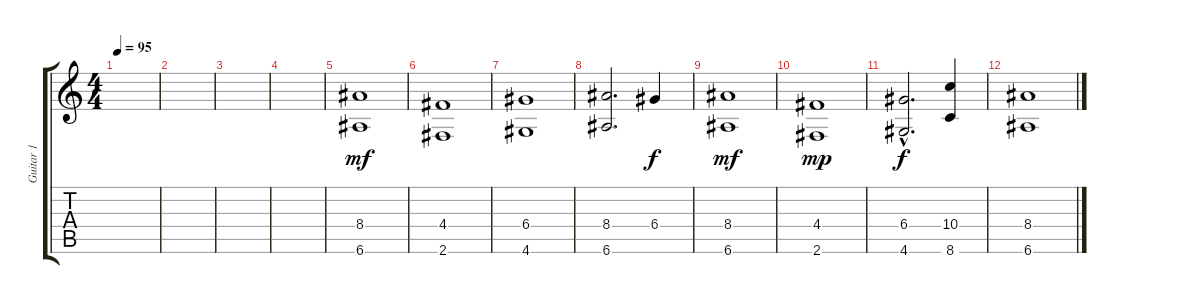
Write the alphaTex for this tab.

\track ("Guitar 1" "Guitar 1") {instrument distortionguitar}
\staff {score tabs}
\tuning (E4 B3 G3 D3 A2 E2) {hide}
\ts (4 4)
\tempo 95
\clef g2
\ks c
|
|
|
|
(8.4 6.6).1{dy mf} |
(4.4 2.6).1 |
(6.4 4.6).1 |
(8.4 6.6).2{d} 6.4.4{dy f} |
(8.4 6.6).1{dy mf} |
(4.4 2.6).1{dy mp} |
(6.4{hac} 4.6{hac}).2{d dy f} (10.4 8.6).4 |
(8.4 6.6).1
